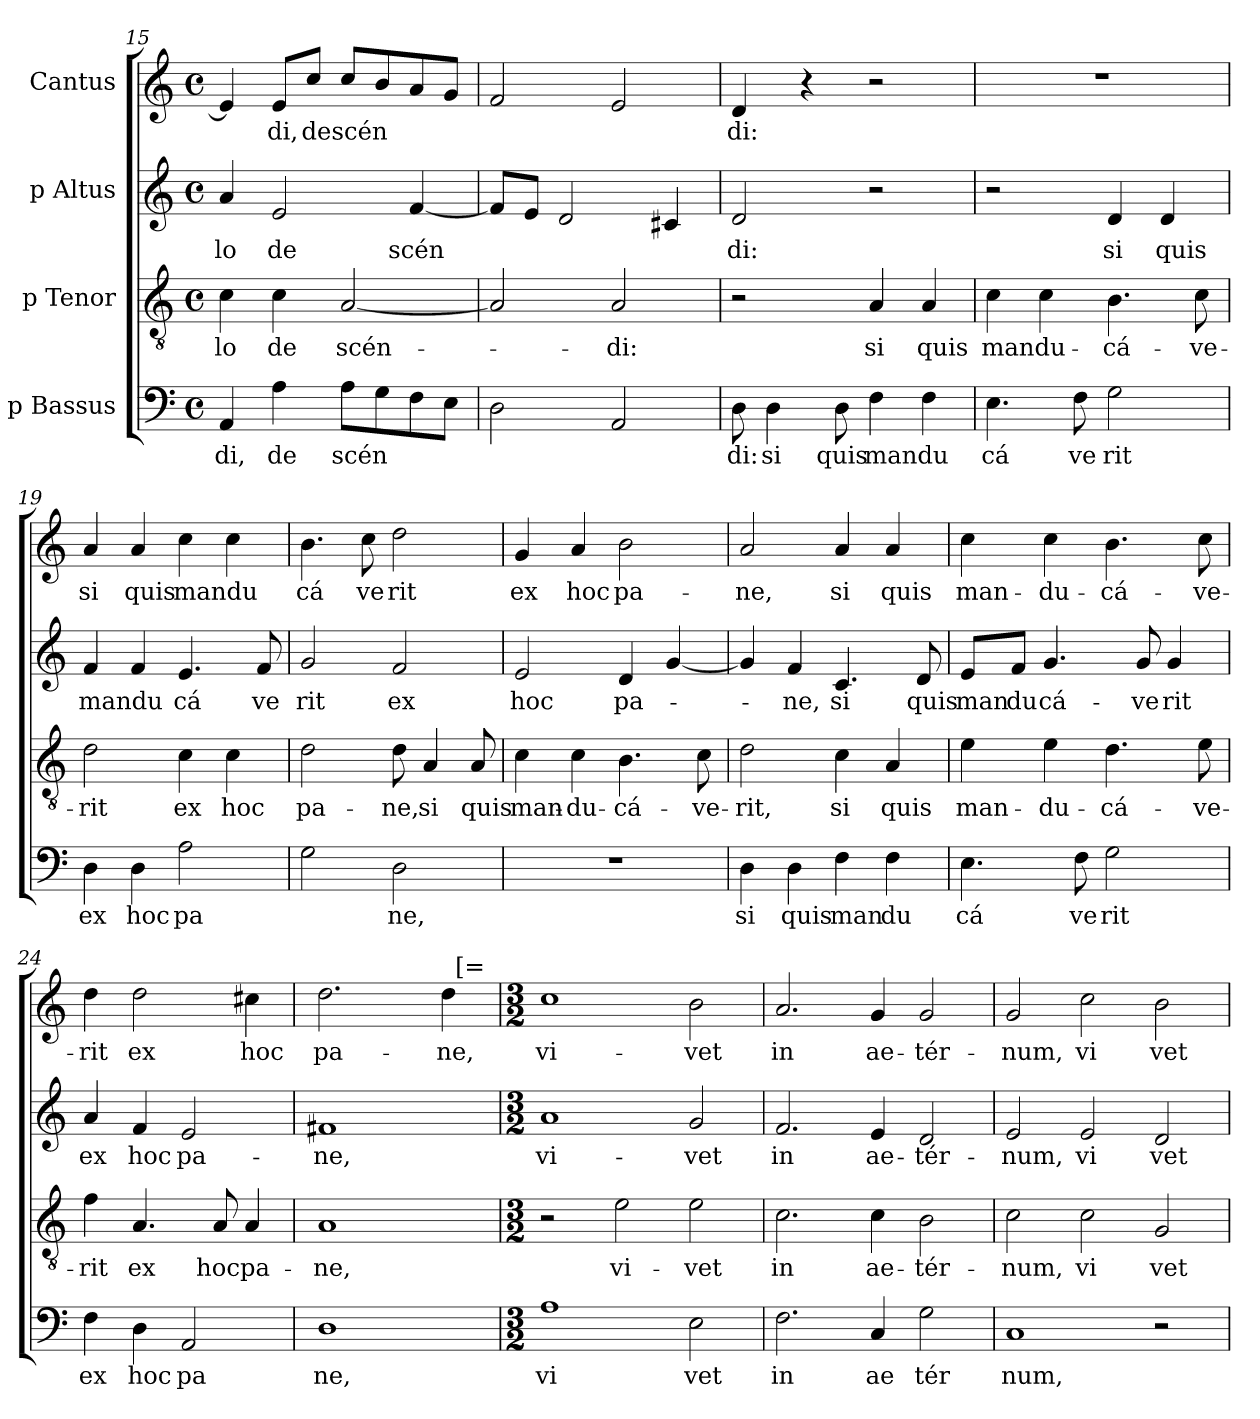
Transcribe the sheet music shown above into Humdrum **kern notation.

**kern	**text	**kern	**text	**kern	**text	**kern	**text
*part4	*part4	*part3	*part3	*part2	*part2	*part1	*part1
*staff4	*staff4	*staff3	*staff3	*staff2	*staff2	*staff1	*staff1
*I"p Bassus	*	*I"p Tenor	*	*I"p Altus	*	*I"Cantus	*
*clefF4	*	*clefGv2	*	*clefG2	*	*clefG2	*
*M4/4	*	*M4/4	*	*M4/4	*	*M4/4	*
*met(c)	*	*met(c)	*	*met(c)	*	*met(c)	*
=15	=15	=15	=15	=15	=15	=15	=15
!	!LO:LY:b:cj	!	!LO:LY:b:cj	!	!LO:LY:b:cj	!	!
4AA/	di,	4c\	-lo	4a/	lo	4e/]	.
!	!LO:LY:b:cj	!	!LO:LY:b:cj	!	!LO:LY:b:cj	!	!LO:LY:b:cj
4A\	de	4c\	de	2e/	de	8e/L	di,
!	!	!	!	!	!	!	!LO:LY:b:cj
.	.	.	.	.	.	8cc/J	de
!	!LO:LY:b	!	!LO:LY:b:cj	!	!	!	!LO:LY:b
8A\L	scén	[<2A/	scén-	.	.	8cc/L	scén
8G\	.	.	.	.	.	8b/	.
!	!	!	!	!	!LO:LY:b	!	!
8F\	.	.	.	[<4f/	scén	8a/	.
8E\J	.	.	.	.	.	8g/J	.
=16	=16	=16	=16	=16	=16	=16	=16
2D\	.	2A/]	.	8f/L]	.	2f/	.
.	.	.	.	8e/J	.	.	.
.	.	.	.	2d/	.	.	.
!	!	!	!LO:LY:b:cj	!	!	!	!
2AA/	.	2A/	-di:	.	.	2e/	.
.	.	.	.	4c#X/	.	.	.
=17	=17	=17	=17	=17	=17	=17	=17
!	!LO:LY:b:cj	!	!	!	!LO:LY:b:cj	!	!LO:LY:b:cj
8D\	di:	2r	.	2d/	di:	4d/	di:
!	!LO:LY:b:cj	!	!	!	!	!	!
4D\	si	.	.	.	.	.	.
.	.	.	.	.	.	4r	.
!	!LO:LY:b:cj	!	!	!	!	!	!
8D\	quis	.	.	.	.	.	.
!	!LO:LY:b:cj	!	!LO:LY:b:cj	!	!	!	!
4F\	mandu	4A/	si	2r	.	2r	.
!	!	!	!LO:LY:b:cj	!	!	!	!
4F\	.	4A/	quis	.	.	.	.
=18	=18	=18	=18	=18	=18	=18	=18
!	!LO:LY:b:cj	!	!LO:LY:b:cj	!	!	!	!
4.E\	cá	4c\	mandu-	2r	.	1r	.
.	.	4c\	.	.	.	.	.
!	!LO:LY:b:cj	!	!	!	!	!	!
8F\	ve	.	.	.	.	.	.
!	!LO:LY:b:cj	!	!LO:LY:b:cj	!	!LO:LY:b:cj	!	!
2G\	rit	4.B\	-cá-	4d/	si	.	.
!	!	!	!	!	!LO:LY:b:cj	!	!
.	.	.	.	4d/	quis	.	.
!	!	!	!LO:LY:b:cj	!	!	!	!
.	.	8c\	-ve-	.	.	.	.
=19	=19	=19	=19	=19	=19	=19	=19
!	!LO:LY:b:cj	!	!LO:LY:b:cj	!	!LO:LY:b:cj	!	!LO:LY:b:cj
4D\	ex	2d\	-rit	4f/	mandu	4a/	si
!	!LO:LY:b:cj	!	!	!	!	!	!LO:LY:b:cj
4D\	hoc	.	.	4f/	.	4a/	quis
!	!LO:LY:b:cj	!	!LO:LY:b:cj	!	!LO:LY:b:cj	!	!LO:LY:b:cj
2A\	pa	4c\	ex	4.e/	cá	4cc\	mandu
!	!	!	!LO:LY:b:cj	!	!	!	!
.	.	4c\	hoc	.	.	4cc\	.
!	!	!	!	!	!LO:LY:b:cj	!	!
.	.	.	.	8f/	ve	.	.
=20	=20	=20	=20	=20	=20	=20	=20
!	!	!	!LO:LY:b:cj	!	!LO:LY:b:cj	!	!LO:LY:b:cj
2G\	.	2d\	pa-	2g/	rit	4.b\	cá
!	!	!	!	!	!	!	!LO:LY:b:cj
.	.	.	.	.	.	8cc\	ve
!	!LO:LY:b:cj	!	!LO:LY:b:cj	!	!LO:LY:b:cj	!	!LO:LY:b:cj
2D\	ne,	8d\	-ne,	2f/	ex	2dd\	rit
!	!	!	!LO:LY:b:cj	!	!	!	!
.	.	4A/	si	.	.	.	.
!	!	!	!LO:LY:b:cj	!	!	!	!
.	.	8A/	quis	.	.	.	.
!!LO:LB:g=z
=21	=21	=21	=21	=21	=21	=21	=21
!	!	!	!LO:LY:b:cj	!	!LO:LY:b:cj	!	!LO:LY:b:cj
1r	.	4c\	man-	2e/	hoc	4g/	ex
!	!	!	!LO:LY:b:cj	!	!	!	!LO:LY:b:cj
.	.	4c\	-du-	.	.	4a/	hoc
!	!	!	!LO:LY:b:cj	!	!LO:LY:b:cj	!	!LO:LY:b:cj
.	.	4.B\	-cá-	4d/	pa-	2b\	pa-
.	.	.	.	[<4g/	.	.	.
!	!	!	!LO:LY:b:cj	!	!	!	!
.	.	8c\	-ve-	.	.	.	.
=22	=22	=22	=22	=22	=22	=22	=22
!	!LO:LY:b:cj	!	!LO:LY:b:cj	!	!	!	!LO:LY:b:cj
4D\	si	2d\	-rit,	4g/]	.	2a/	-ne,
!	!LO:LY:b:cj	!	!	!	!LO:LY:b:cj	!	!
4D\	quis	.	.	4f/	-ne,	.	.
!	!LO:LY:b:cj	!	!LO:LY:b:cj	!	!LO:LY:b:cj	!	!LO:LY:b:cj
4F\	man	4c\	si	4.c/	si	4a/	si
!	!LO:LY:b:cj	!	!LO:LY:b:cj	!	!	!	!LO:LY:b:cj
4F\	du	4A/	quis	.	.	4a/	quis
!	!	!	!	!	!LO:LY:b:cj	!	!
.	.	.	.	8d/	quis	.	.
=23	=23	=23	=23	=23	=23	=23	=23
!	!LO:LY:b:cj	!	!LO:LY:b:cj	!	!LO:LY:b:cj	!	!LO:LY:b:cj
4.E\	cá	4e\	man-	8e/L	man	4cc\	man-
!	!	!	!	!	!LO:LY:b:cj	!	!
.	.	.	.	8f/J	du	.	.
!	!	!	!LO:LY:b:cj	!	!LO:LY:b:cj	!	!LO:LY:b:cj
.	.	4e\	-du-	4.g/	cá-	4cc\	-du-
!	!LO:LY:b:cj	!	!	!	!	!	!
8F\	ve	.	.	.	.	.	.
!	!LO:LY:b:cj	!	!LO:LY:b:cj	!	!	!	!LO:LY:b:cj
2G\	rit	4.d\	-cá-	.	.	4.b\	-cá-
!	!	!	!	!	!LO:LY:b:cj	!	!
.	.	.	.	8g/	-ve	.	.
!	!	!	!	!	!LO:LY:b:cj	!	!
.	.	.	.	4g/	rit	.	.
!	!	!	!LO:LY:b:cj	!	!	!	!LO:LY:b:cj
.	.	8e\	-ve-	.	.	8cc\	-ve-
=24	=24	=24	=24	=24	=24	=24	=24
!	!LO:LY:b:cj	!	!LO:LY:b:cj	!	!LO:LY:b:cj	!	!LO:LY:b:cj
4F\	ex	4f\	-rit	4a/	ex	4dd\	-rit
!	!LO:LY:b:cj	!	!LO:LY:b:cj	!	!LO:LY:b:cj	!	!LO:LY:b:cj
4D\	hoc	4.A/	ex	4f/	hoc	2dd\	ex
!	!LO:LY:b:cj	!	!	!	!LO:LY:b:cj	!	!
2AA/	pa	.	.	2e/	pa-	.	.
!	!	!	!LO:LY:b:cj	!	!	!	!
.	.	8A/	hoc	.	.	.	.
!	!	!	!LO:LY:b:cj	!	!	!	!LO:LY:b:cj
.	.	4A/	pa-	.	.	4cc#X\	hoc
=25	=25	=25	=25	=25	=25	=25	=25
!	!LO:LY:b:cj	!	!LO:LY:b:cj	!	!LO:LY:b:cj	!	!LO:LY:b:cj
*	*	*	*	*	*	*^	*
1D	ne,	1A	-ne,	1f#X	-ne,	2.dd\	2ryy	pa-
.	.	.	.	.	.	.	4ryy	.
!	!	!	!	!	!	!	!	!LO:LY:b:cj
.	.	.	.	.	.	4dd\	32ryy	-ne,
!	!	!	!	!	!	!	!LO:TX:a:t=[=	!
.	.	.	.	.	.	.	8..ryy	.
*	*	*	*	*	*	*v	*v	*
=26	=26	=26	=26	=26	=26	=26	=26
*M3/2	*	*M3/2	*	*M3/2	*	*M3/2	*
*	*	*	*	*	*	*^	*
!	!	!	!	!	!	!LO:TX:a:t=]	!	!
!	!LO:LY:b:cj	!	!	!	!LO:LY:b:cj	!	!	!LO:LY:b:cj
*	*	*	*	*	*	*v	*v	*
1A	vi	2r	.	1a	vi-	1cc	vi-
!	!	!	!LO:LY:b:cj	!	!	!	!
.	.	2e\	vi-	.	.	.	.
!	!LO:LY:b:cj	!	!LO:LY:b:cj	!	!LO:LY:b:cj	!	!LO:LY:b:cj
2E\	vet	2e\	-vet	2g/	-vet	2b\	-vet
=27	=27	=27	=27	=27	=27	=27	=27
!	!LO:LY:b:cj	!	!LO:LY:b:cj	!	!LO:LY:b:cj	!	!LO:LY:b:cj
2.F\	in	2.c\	in	2.f/	in	2.a/	in
!	!LO:LY:b:cj	!	!LO:LY:b:cj	!	!LO:LY:b:cj	!	!LO:LY:b:cj
4C/	ae	4c\	ae-	4e/	ae-	4g/	ae-
!	!LO:LY:b:cj	!	!LO:LY:b:cj	!	!LO:LY:b:cj	!	!LO:LY:b:cj
2G\	tér	2B\	-tér-	2d/	-tér-	2g/	-tér-
!!LO:PB:g=z
=28	=28	=28	=28	=28	=28	=28	=28
!	!LO:LY:b:cj	!	!LO:LY:b:cj	!	!LO:LY:b:cj	!	!LO:LY:b:cj
1C	num,	2c\	-num,	2e/	-num,	2g/	-num,
!	!	!	!LO:LY:b:cj	!	!LO:LY:b:cj	!	!LO:LY:b:cj
.	.	2c\	vi	2e/	vi	2cc\	vi
!	!	!	!LO:LY:b:cj	!	!LO:LY:b:cj	!	!LO:LY:b:cj
2r	.	2G/	vet	2d/	vet	2b\	vet
=	=	=	=	=	=	=	=
*-	*-	*-	*-	*-	*-	*-	*-
